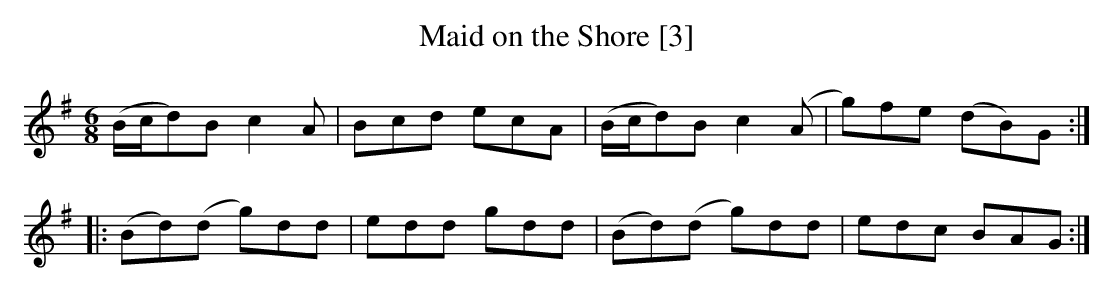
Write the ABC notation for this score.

X:1
T:Maid on the Shore [3]
M:6/8
L:1/8
K:G
(B/c/d)B c2A|Bcd ecA|(B/c/d)B c2(A|g)fe (dB)G:|
|:(Bd)(d g)dd|edd gdd|(Bd)(d g)dd|edc BAG:|]
